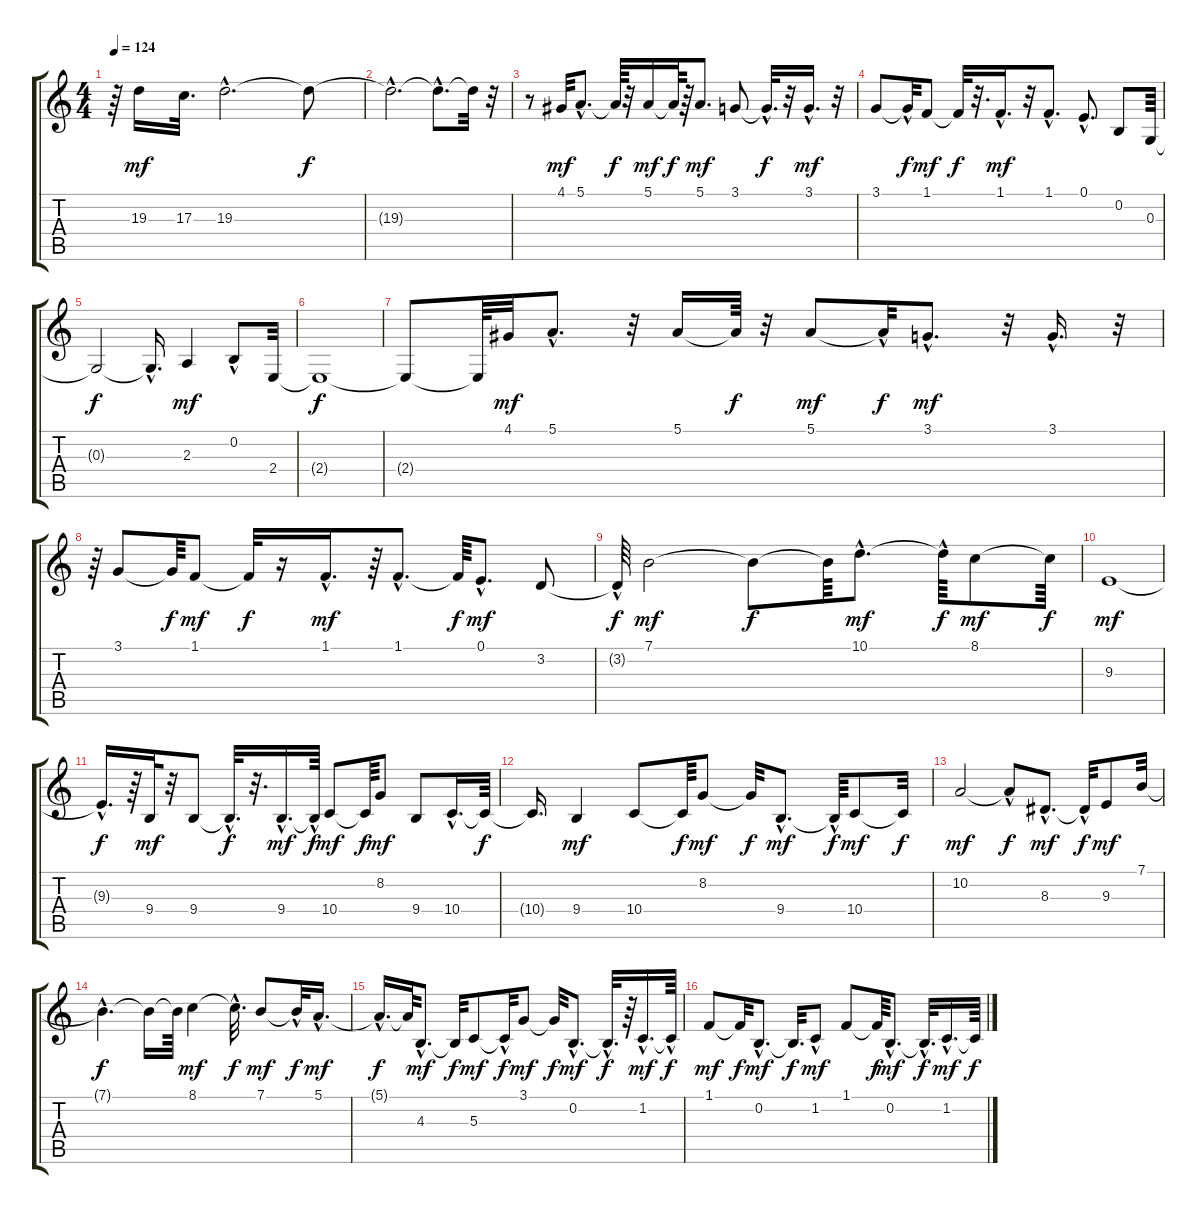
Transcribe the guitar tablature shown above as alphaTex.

\track "" {instrument altosax}
\staff {score tabs}
\tuning (E4 B3 G3 D3 A2 E2) {hide}
\ts (4 4)
\tempo 124
\clef g2
\ks c
r.64{dy f} 19.3.16{dy mf} 17.3.32{d} 19.3{hac}.2{d} 19.3{t}.8{dy f} |
19.3{hac t}.2{d} 19.3{hac t}.8{d} 19.3{t}.32 r.32 |
r.8 4.1.32{dy mf} 5.1{hac}.8{d} 5.1{t}.64{dy f} r.32 5.1.16{dy mf} 5.1{t}.64{dy f} r.64 5.1.8{d dy mf} 3.1.8 3.1{hac t}.32{d dy f} r.32 3.1{hac}.16{d dy mf} r.32 |
3.1.8 3.1{hac t}.32{dy f} 1.1.8{dy mf} 1.1{t}.32{dy f} r.32{d} 1.1{hac}.16{d dy mf} r.32 1.1{hac}.8{d} 0.1{hac}.8{d} 0.2.8 0.3.64 |
0.3{t}.2{dy f} 0.3{hac t}.16{d} 2.3.4{dy mf} 0.2{hac}.8 2.4.32 |
2.4{t}.1{dy f} |
2.4{t}.8 2.4{t}.64 4.1.32{dy mf} 5.1{hac}.8{d} r.32 5.1.16 5.1{t}.64{dy f} r.32 5.1.8{dy mf} 5.1{hac t}.32{dy f} 3.1{hac}.8{d dy mf} r.32 3.1{hac}.16{d} r.32 |
r.64 3.1.8 3.1{t}.64{dy f} 1.1.8{dy mf} 1.1{t}.32{dy f} r.16 1.1{hac}.16{d dy mf} r.64 1.1{hac}.8{d} 1.1{t}.64{dy f} 0.1{hac}.8{d dy mf} 3.2.8 |
3.2{hac t}.64{dy f} 7.1.2{dy mf} 7.1{t}.8{dy f} 7.1{t}.64 10.1{hac}.8{d dy mf} 10.1{hac t}.64{dy f} 8.1.8{dy mf} 8.1{t}.64{dy f} |
9.3.1{dy mf} |
9.3{hac t}.16{d dy f} r.64 9.4.32{dy mf} r.32 9.4.8 9.4{hac t}.32{d dy f} r.32{d} 9.4{hac}.16{d dy mf} 9.4{hac t}.64{dy f} 10.4.8{dy mf} 10.4{t}.64{dy f} 8.2.8{dy mf} 9.4.8 10.4{hac}.16{d} 10.4{t}.64{dy f} |
10.4{t}.16{d} 9.4.4{dy mf} 10.4.8 10.4{t}.64{dy f} 8.2.8{dy mf} 8.2{t}.32{dy f} 9.4{hac}.8{d dy mf} 9.4{hac t}.64{dy f} 10.4.8{dy mf} 10.4{t}.32{dy f} |
10.2.2{dy mf} 10.2{hac t}.8{dy f} 8.3{hac}.8{d dy mf} 8.3{hac t}.32{dy f} 9.3.8{dy mf} 7.1.32 |
7.1{hac t}.4{d dy f} 7.1{t}.16 7.1{t}.64 8.1.4{dy mf} 8.1{hac t}.32{d dy f} 7.1.8{dy mf} 7.1{hac t}.32{dy f} 5.1{hac}.16{d dy mf} |
5.1{hac t}.16{d dy f} 5.1{t}.64 4.3{hac}.8{d dy mf} 4.3{t}.32{dy f} 5.3.8{dy mf} 5.3{hac t}.32{dy f} 3.1.8{dy mf} 3.1{t}.32{dy f} 0.2{hac}.8{d dy mf} 0.2{hac t}.32{d dy f} r.64 1.2{hac}.16{d dy mf} 1.2{hac t}.64{dy f} |
1.1.8{dy mf} 1.1{t}.32{dy f} 0.2{hac}.8{d dy mf} 0.2{t}.32{d dy f} 1.2{hac}.8{dy mf} 1.1.8 1.1{t}.64{dy f} 0.2{hac}.8{d dy mf} 0.2{hac t}.32{d dy f} 1.2{hac}.16{d dy mf} 1.2{t}.64{dy f}
